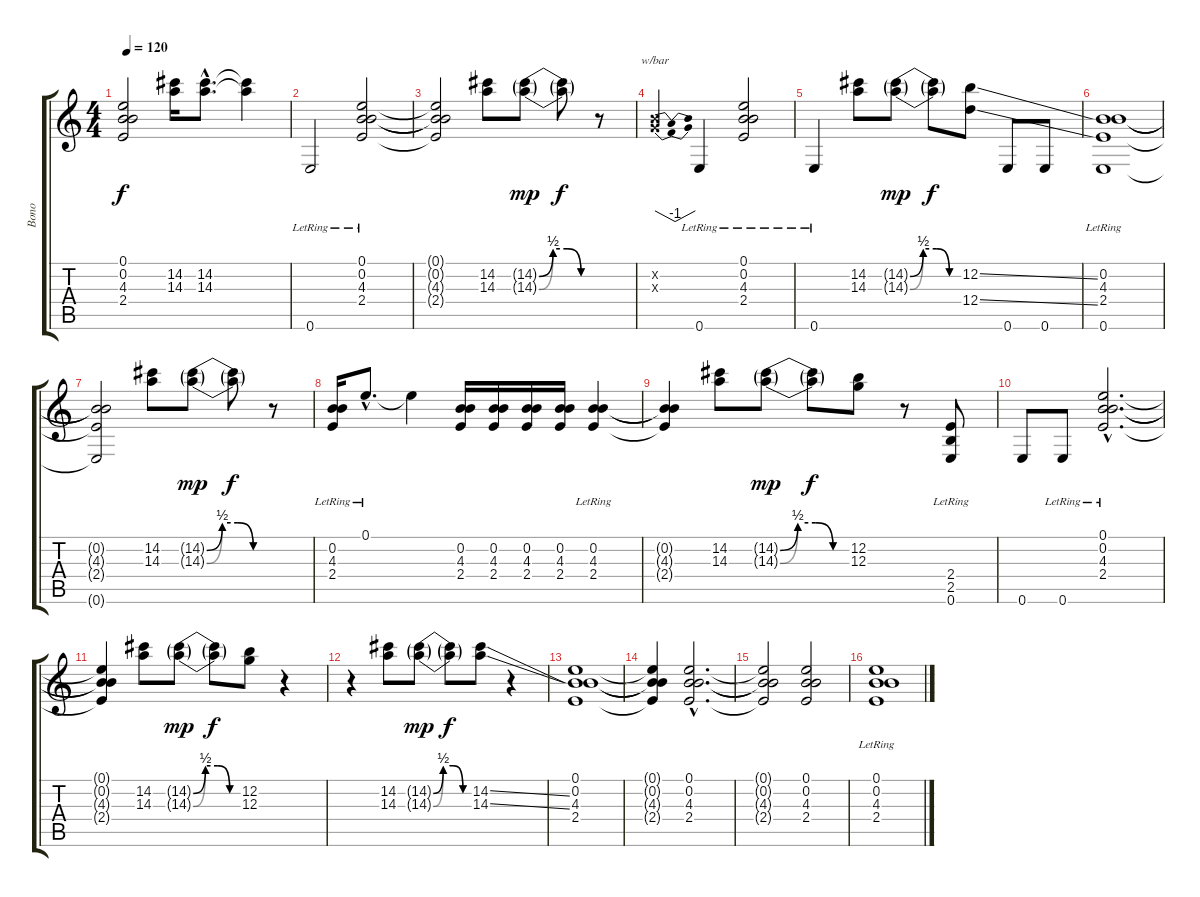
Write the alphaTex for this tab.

\track ("Bono" "Bono") {instrument distortionguitar}
\staff {score tabs}
\tuning (E4 B3 G3 D3 A2 E2) {hide}
\ts (4 4)
\tempo 120
\clef g2
\ks c
(0.1{t} 0.2{t} 4.3{t} 2.4{t}).2{dy f} (14.2 14.3).16 (14.2{hac} 14.3{hac}).8{d} (14.2{t} 14.3{t}).4 |
0.6{lr}.2 (0.1{lr} 0.2{lr} 4.3{lr} 2.4{lr}).2 |
(0.1{t} 0.2{t} 4.3{t} 2.4{t}).2 (14.2 14.3).8 (14.2{be (custom 0 0 15 2 30 2 45 0 60 0) g} 14.3{be (custom 0 0 15 2 30 2 45 0 60 0) g}).8{dy mp} (14.2{t} 14.3{t}).8{dy f} r.8 |
(0.2{x} 0.3{x}).4{tbe (dip default 0 0 30 -4 60 0)} 0.6{lr}.4 (0.1{lr} 0.2{lr} 4.3{lr} 2.4{lr}).2 |
0.6{lr}.4 (14.2 14.3).8 (14.2{be (custom 0 0 15 2 30 2 45 0 60 0) g} 14.3{be (custom 0 0 15 2 30 2 45 0 60 0) g}).8{dy mp} (14.2{t} 14.3{t}).8{dy f} (12.2{ss} 12.4{ss}).8 0.6.8 0.6.8 |
(0.2{lr} 4.3{lr} 2.4{lr} 0.6{lr}).1 |
(0.2{t} 4.3{t} 2.4{t} 0.6{t}).2 (14.2 14.3).8 (14.2{be (custom 0 0 15 2 30 2 45 0 60 0) g} 14.3{be (custom 0 0 15 2 30 2 45 0 60 0) g}).8{dy mp} (14.2{t} 14.3{t}).8{dy f} r.8 |
(0.2{lr} 4.3{lr} 2.4{lr}).16 0.1{hac lr}.8{d} 0.1{t}.4 (0.2 4.3 2.4).16 (0.2 4.3 2.4).16 (0.2 4.3 2.4).16 (0.2 4.3 2.4).16 (0.2{lr} 4.3{lr} 2.4{lr}).4 |
(0.2{t} 4.3{t} 2.4{t}).4 (14.2 14.3).8 (14.2{be (custom 0 0 15 2 30 2 45 0 60 0) g} 14.3{be (custom 0 0 15 2 30 2 45 0 60 0) g}).8{dy mp} (14.2{t} 14.3{t}).8{dy f} (12.2 12.3).8 r.8 (2.4{lr} 2.5{lr} 0.6{lr}).8 |
0.6.8 0.6{lr}.8 (0.1{hac lr} 0.2{hac lr} 4.3{hac lr} 2.4{hac lr}).2{d} |
(0.1{t} 0.2{t} 4.3{t} 2.4{t}).4 (14.2 14.3).8 (14.2{be (custom 0 0 15 2 30 2 45 0 60 0) g} 14.3{be (custom 0 0 15 2 30 2 45 0 60 0) g}).8{dy mp} (14.2{t} 14.3{t}).8{dy f} (12.2 12.3).8 r.4 |
r.4 (14.2 14.3).8 (14.2{be (custom 0 0 15 2 30 2 45 0 60 0) g} 14.3{be (custom 0 0 15 2 30 2 45 0 60 0) g}).8{dy mp} (14.2{t} 14.3{t}).8{dy f} (14.2{ss} 14.3{ss}).8 r.4 |
(0.1 0.2 4.3 2.4).1 |
(0.1{t} 0.2{t} 4.3{t} 2.4{t}).4 (0.1{hac} 0.2{hac} 4.3{hac} 2.4{hac}).2{d} |
(0.1{t} 0.2{t} 4.3{t} 2.4{t}).2 (0.1 0.2 4.3 2.4).2 |
(0.1{lr} 0.2{lr} 4.3{lr} 2.4{lr}).1
